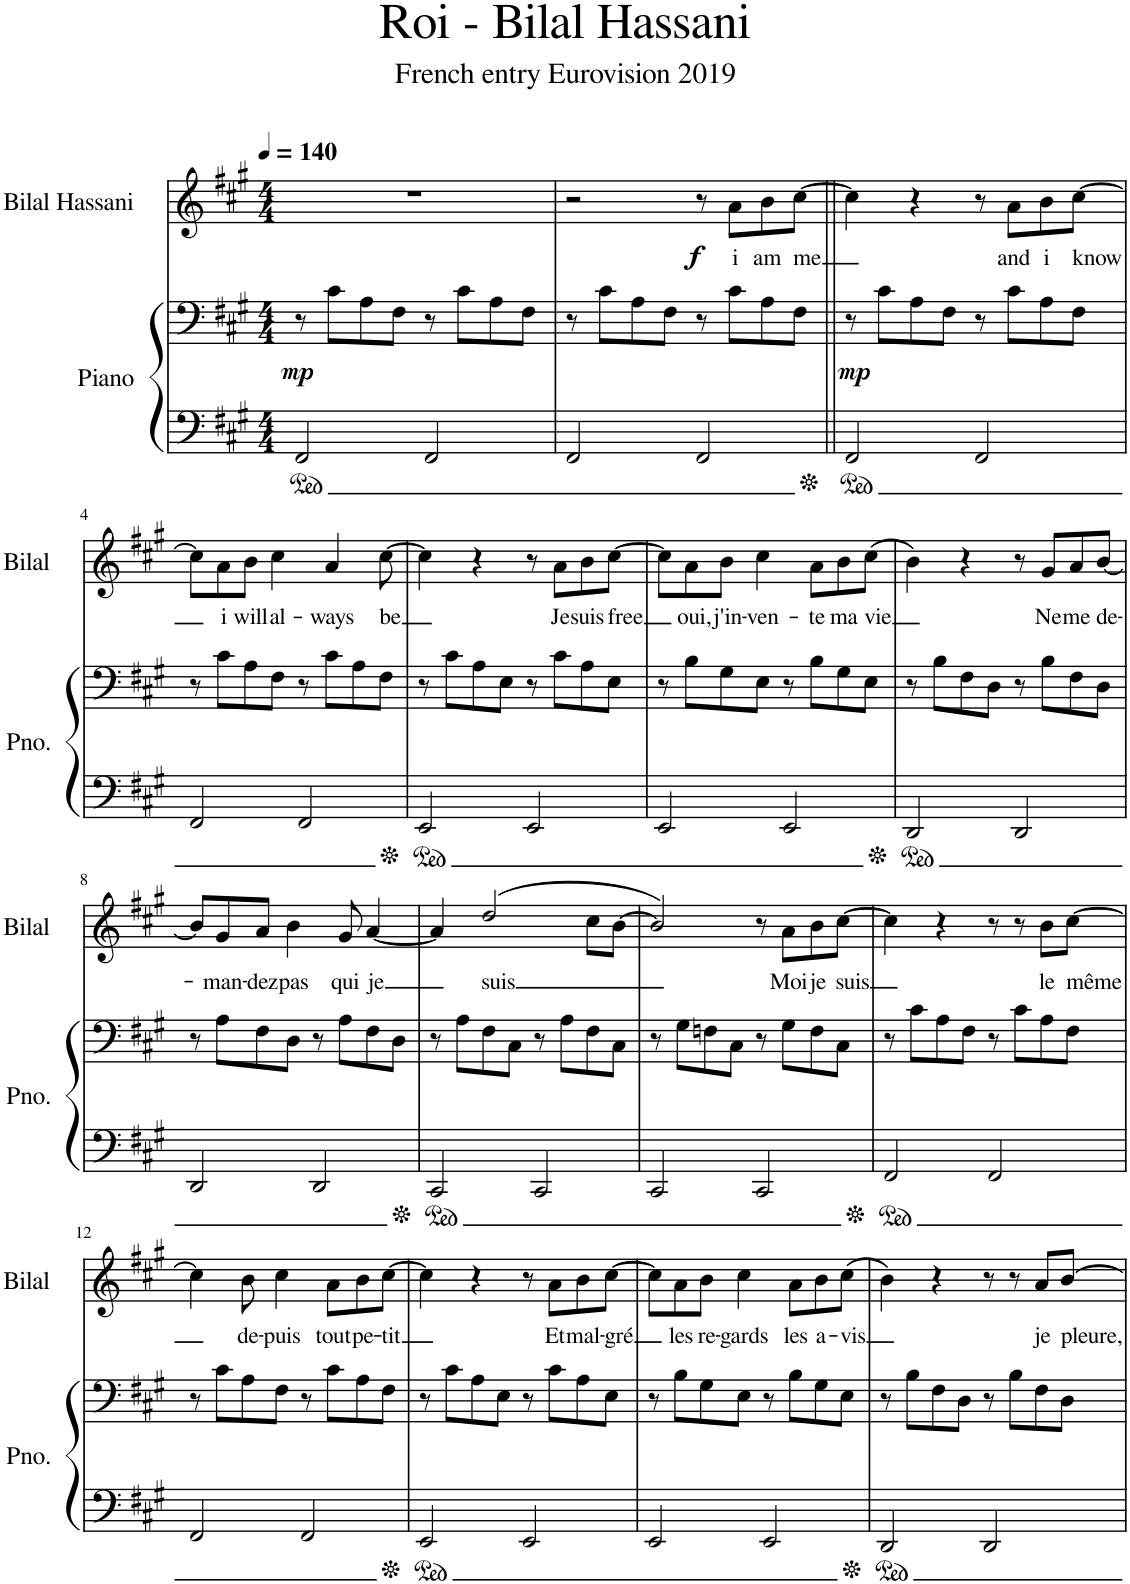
**kern	**kern	**dynam	**kern	**text	**dynam
*part2	*part2	*part2	*part1	*part1	*part1
*staff3	*staff2	*staff2/3	*staff1	*staff1	*staff1
*I"Piano	*	*	*I"Bilal Hassani	*	*
*I'Pno.	*	*	*I'Bilal	*	*
*clefF4	*clefF4	*	*clefG2	*	*
*k[f#c#g#]	*k[f#c#g#]	*	*k[f#c#g#]	*	*
*M4/4	*M4/4	*	*M4/4	*	*
*MM140	*MM140	*	*MM140	*	*
=1	=1	=1	=1	=1	=1
!	!	!LO:DY:b	!	!	!
2FF#/	8r	mp	1r	.	.
.	8c#\L	.	.	.	.
.	8A\	.	.	.	.
.	8F#\J	.	.	.	.
2FF#/	8r	.	.	.	.
.	8c#\L	.	.	.	.
.	8A\	.	.	.	.
.	8F#\J	.	.	.	.
=2	=2	=2	=2	=2	=2
2FF#/	8r	.	2r	.	.
.	8c#\L	.	.	.	.
.	8A\	.	.	.	.
.	8F#\J	.	.	.	.
!	!	!	!	!	!LO:DY:b
2FF#/	8r	.	8r	.	f
!	!	!	!	!LO:LY:b	!
.	8c#\L	.	8a\L	i	.
!	!	!	!	!LO:LY:b	!
.	8A\	.	8b\	am	.
!	!	!	!	!LO:LY:b	!
.	8F#\J	.	[8cc#\J	me	.
=3||	=3||	=3||	=3||	=3||	=3||
!	!	!LO:DY:b	!	!	!
2FF#/	8r	mp	4cc#\]	.	.
.	8c#\L	.	.	.	.
.	8A\	.	4r	.	.
.	8F#\J	.	.	.	.
2FF#/	8r	.	8r	.	.
!	!	!	!	!LO:LY:b	!
.	8c#\L	.	8a\L	and	.
!	!	!	!	!LO:LY:b	!
.	8A\	.	8b\	i	.
!	!	!	!	!LO:LY:b	!
.	8F#\J	.	[8cc#\J	know	.
!!LO:LB:g=z
=4	=4	=4	=4	=4	=4
2FF#/	8r	.	8cc#\L]	.	.
!	!	!	!	!LO:LY:b	!
.	8c#\L	.	8a\	i	.
!	!	!	!	!LO:LY:b	!
.	8A\	.	8b\J	will	.
!	!	!	!	!LO:LY:b	!
.	8F#\J	.	4cc#\	al-	.
2FF#/	8r	.	.	.	.
!	!	!	!	!LO:LY:b	!
.	8c#\L	.	4a/	-ways	.
.	8A\	.	.	.	.
!	!	!	!	!LO:LY:b	!
.	8F#\J	.	[8cc#\	be	.
=5	=5	=5	=5	=5	=5
2EE/	8r	.	4cc#\]	.	.
.	8c#\L	.	.	.	.
.	8A\	.	4r	.	.
.	8E\J	.	.	.	.
2EE/	8r	.	8r	.	.
!	!	!	!	!LO:LY:b	!
.	8c#\L	.	8a\L	Je	.
!	!	!	!	!LO:LY:b	!
.	8A\	.	8b\	suis	.
!	!	!	!	!LO:LY:b	!
.	8E\J	.	[8cc#\J	free	.
=6	=6	=6	=6	=6	=6
2EE/	8r	.	8cc#\L]	.	.
!	!	!	!	!LO:LY:b	!
.	8B\L	.	8a\	oui,	.
!	!	!	!	!LO:LY:b	!
.	8G#\	.	8b\J	j'in-	.
!	!	!	!	!LO:LY:b	!
.	8E\J	.	4cc#\	-ven-	.
2EE/	8r	.	.	.	.
!	!	!	!	!LO:LY:b	!
.	8B\L	.	8a\L	-te	.
!	!	!	!	!LO:LY:b	!
.	8G#\	.	8b\	ma	.
!	!	!	!	!LO:LY:b	!
.	8E\J	.	(8cc#\J	vie	.
=7	=7	=7	=7	=7	=7
2DD/	8r	.	4b\)	.	.
.	8B\L	.	.	.	.
.	8F#\	.	4r	.	.
.	8D\J	.	.	.	.
2DD/	8r	.	8r	.	.
!	!	!	!	!LO:LY:b	!
.	8B\L	.	8g#/L	Ne	.
!	!	!	!	!LO:LY:b	!
.	8F#\	.	8a/	me	.
!	!	!	!	!LO:LY:b	!
.	8D\J	.	[8b/J	de-	.
!!LO:LB:g=z
=8	=8	=8	=8	=8	=8
2DD/	8r	.	8b/L]	.	.
!	!	!	!	!LO:LY:b	!
.	8A\L	.	8g#/	-man-	.
!	!	!	!	!LO:LY:b	!
.	8F#\	.	8a/J	-dez	.
!	!	!	!	!LO:LY:b	!
.	8D\J	.	4b\	pas	.
2DD/	8r	.	.	.	.
!	!	!	!	!LO:LY:b	!
.	8A\L	.	8g#/	qui	.
!	!	!	!	!LO:LY:b	!
.	8F#\	.	[4a/	je	.
.	8D\J	.	.	.	.
=9	=9	=9	=9	=9	=9
2CC#/	8r	.	4a/]	.	.
.	8A\L	.	.	.	.
!	!	!	!	!LO:LY:b	!
.	8F#\	.	(2dd/	suis	.
.	8C#\J	.	.	.	.
2CC#/	8r	.	.	.	.
.	8A\L	.	.	.	.
.	8F#\	.	8cc#\L	.	.
.	8C#\J	.	[8b\J	.	.
=10	=10	=10	=10	=10	=10
2CC#/	8r	.	2b/])	.	.
.	8G#\L	.	.	.	.
.	8Fn\	.	.	.	.
.	8C#\J	.	.	.	.
2CC#/	8r	.	8r	.	.
!	!	!	!	!LO:LY:b	!
.	8G#\L	.	8a\L	Moi	.
!	!	!	!	!LO:LY:b	!
.	8F\	.	8b\	je	.
!	!	!	!	!LO:LY:b	!
.	8C#\J	.	[8cc#\J	suis	.
=11	=11	=11	=11	=11	=11
2FF#/	8r	.	4cc#\]	.	.
.	8c#\L	.	.	.	.
.	8A\	.	4r	.	.
.	8F#\J	.	.	.	.
2FF#/	8r	.	8r	.	.
.	8c#\L	.	8r	.	.
!	!	!	!	!LO:LY:b	!
.	8A\	.	8b\L	le	.
!	!	!	!	!LO:LY:b	!
.	8F#\J	.	[8cc#\J	même	.
!!LO:LB:g=z
=12	=12	=12	=12	=12	=12
2FF#/	8r	.	4cc#\]	.	.
.	8c#\L	.	.	.	.
!	!	!	!	!LO:LY:b	!
.	8A\	.	8b\	de-	.
!	!	!	!	!LO:LY:b	!
.	8F#\J	.	4cc#\	-puis	.
2FF#/	8r	.	.	.	.
!	!	!	!	!LO:LY:b	!
.	8c#\L	.	8a\L	tout	.
!	!	!	!	!LO:LY:b	!
.	8A\	.	8b\	pe-	.
!	!	!	!	!LO:LY:b	!
.	8F#\J	.	[8cc#\J	-tit	.
=13	=13	=13	=13	=13	=13
2EE/	8r	.	4cc#\]	.	.
.	8c#\L	.	.	.	.
.	8A\	.	4r	.	.
.	8E\J	.	.	.	.
2EE/	8r	.	8r	.	.
!	!	!	!	!LO:LY:b	!
.	8c#\L	.	8a\L	Et	.
!	!	!	!	!LO:LY:b	!
.	8A\	.	8b\	mal-	.
!	!	!	!	!LO:LY:b	!
.	8E\J	.	[8cc#\J	-gré	.
=14	=14	=14	=14	=14	=14
2EE/	8r	.	8cc#\L]	.	.
!	!	!	!	!LO:LY:b	!
.	8B\L	.	8a\	les	.
!	!	!	!	!LO:LY:b	!
.	8G#\	.	8b\J	re-	.
!	!	!	!	!LO:LY:b	!
.	8E\J	.	4cc#\	-gards	.
2EE/	8r	.	.	.	.
!	!	!	!	!LO:LY:b	!
.	8B\L	.	8a\L	les	.
!	!	!	!	!LO:LY:b	!
.	8G#\	.	8b\	a-	.
!	!	!	!	!LO:LY:b	!
.	8E\J	.	(8cc#\J	-vis	.
=15	=15	=15	=15	=15	=15
2DD/	8r	.	4b\)	.	.
.	8B\L	.	.	.	.
.	8F#\	.	4r	.	.
.	8D\J	.	.	.	.
2DD/	8r	.	8r	.	.
.	8B\L	.	8r	.	.
!	!	!	!	!LO:LY:b	!
.	8F#\	.	8a/L	je	.
!	!	!	!	!LO:LY:b	!
.	8D\J	.	[8b/J	pleure,	.
=	=	=	=	=	=
*-	*-	*-	*-	*-	*-
